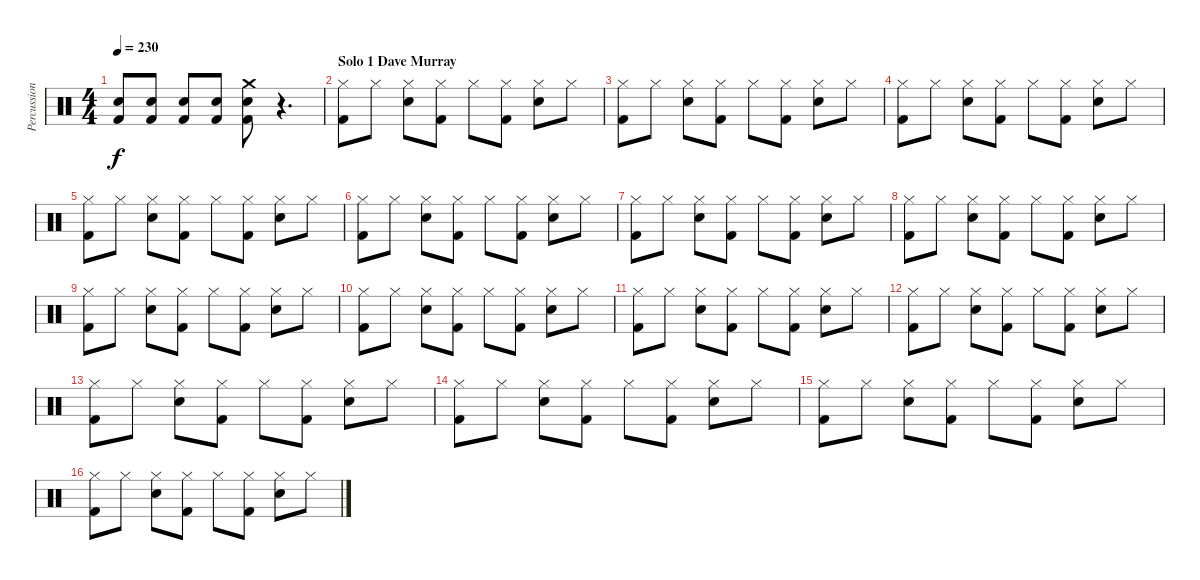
\track ("Percussion" "Percussion") {instrument percussion}
\staff {score}
\articulation defaults
\ts (4 4)
\tempo 230
\clef neutral
\ks c
("Kick (hit) 2" "Snare (hit) 2").8{dy f} ("Kick (hit) 2" "Snare (hit) 2").8 ("Kick (hit) 2" "Snare (hit) 2").8 ("Kick (hit) 2" "Snare (hit) 2").8 ("Kick (hit) 2" "Snare (hit) 2" "Crash medium (hit)").8 r.4{d} |
\section ("" "Solo 1 Dave Murray")
("Kick (hit) 2" "Hi-Hat (closed)").8 "Hi-Hat (closed)".8 ("Snare (hit) 2" "Hi-Hat (closed)").8 ("Kick (hit) 2" "Hi-Hat (closed)").8 "Hi-Hat (closed)".8 ("Kick (hit) 2" "Hi-Hat (closed)").8 ("Snare (hit) 2" "Hi-Hat (closed)").8 "Hi-Hat (closed)".8 |
("Kick (hit) 2" "Hi-Hat (closed)").8 "Hi-Hat (closed)".8 ("Snare (hit) 2" "Hi-Hat (closed)").8 ("Kick (hit) 2" "Hi-Hat (closed)").8 "Hi-Hat (closed)".8 ("Kick (hit) 2" "Hi-Hat (closed)").8 ("Snare (hit) 2" "Hi-Hat (closed)").8 "Hi-Hat (closed)".8 |
("Kick (hit) 2" "Hi-Hat (closed)").8 "Hi-Hat (closed)".8 ("Snare (hit) 2" "Hi-Hat (closed)").8 ("Kick (hit) 2" "Hi-Hat (closed)").8 "Hi-Hat (closed)".8 ("Kick (hit) 2" "Hi-Hat (closed)").8 ("Snare (hit) 2" "Hi-Hat (closed)").8 "Hi-Hat (closed)".8 |
("Kick (hit) 2" "Hi-Hat (closed)").8 "Hi-Hat (closed)".8 ("Snare (hit) 2" "Hi-Hat (closed)").8 ("Kick (hit) 2" "Hi-Hat (closed)").8 "Hi-Hat (closed)".8 ("Kick (hit) 2" "Hi-Hat (closed)").8 ("Snare (hit) 2" "Hi-Hat (closed)").8 "Hi-Hat (closed)".8 |
("Kick (hit) 2" "Hi-Hat (closed)").8 "Hi-Hat (closed)".8 ("Snare (hit) 2" "Hi-Hat (closed)").8 ("Kick (hit) 2" "Hi-Hat (closed)").8 "Hi-Hat (closed)".8 ("Kick (hit) 2" "Hi-Hat (closed)").8 ("Snare (hit) 2" "Hi-Hat (closed)").8 "Hi-Hat (closed)".8 |
("Kick (hit) 2" "Hi-Hat (closed)").8 "Hi-Hat (closed)".8 ("Snare (hit) 2" "Hi-Hat (closed)").8 ("Kick (hit) 2" "Hi-Hat (closed)").8 "Hi-Hat (closed)".8 ("Kick (hit) 2" "Hi-Hat (closed)").8 ("Snare (hit) 2" "Hi-Hat (closed)").8 "Hi-Hat (closed)".8 |
("Kick (hit) 2" "Hi-Hat (closed)").8 "Hi-Hat (closed)".8 ("Snare (hit) 2" "Hi-Hat (closed)").8 ("Kick (hit) 2" "Hi-Hat (closed)").8 "Hi-Hat (closed)".8 ("Kick (hit) 2" "Hi-Hat (closed)").8 ("Snare (hit) 2" "Hi-Hat (closed)").8 "Hi-Hat (closed)".8 |
("Kick (hit) 2" "Hi-Hat (closed)").8 "Hi-Hat (closed)".8 ("Snare (hit) 2" "Hi-Hat (closed)").8 ("Kick (hit) 2" "Hi-Hat (closed)").8 "Hi-Hat (closed)".8 ("Kick (hit) 2" "Hi-Hat (closed)").8 ("Snare (hit) 2" "Hi-Hat (closed)").8 "Hi-Hat (closed)".8 |
("Kick (hit) 2" "Hi-Hat (closed)").8 "Hi-Hat (closed)".8 ("Snare (hit) 2" "Hi-Hat (closed)").8 ("Kick (hit) 2" "Hi-Hat (closed)").8 "Hi-Hat (closed)".8 ("Kick (hit) 2" "Hi-Hat (closed)").8 ("Snare (hit) 2" "Hi-Hat (closed)").8 "Hi-Hat (closed)".8 |
("Kick (hit) 2" "Hi-Hat (closed)").8 "Hi-Hat (closed)".8 ("Snare (hit) 2" "Hi-Hat (closed)").8 ("Kick (hit) 2" "Hi-Hat (closed)").8 "Hi-Hat (closed)".8 ("Kick (hit) 2" "Hi-Hat (closed)").8 ("Snare (hit) 2" "Hi-Hat (closed)").8 "Hi-Hat (closed)".8 |
("Kick (hit) 2" "Hi-Hat (closed)").8 "Hi-Hat (closed)".8 ("Snare (hit) 2" "Hi-Hat (closed)").8 ("Kick (hit) 2" "Hi-Hat (closed)").8 "Hi-Hat (closed)".8 ("Kick (hit) 2" "Hi-Hat (closed)").8 ("Snare (hit) 2" "Hi-Hat (closed)").8 "Hi-Hat (closed)".8 |
("Kick (hit) 2" "Hi-Hat (closed)").8 "Hi-Hat (closed)".8 ("Snare (hit) 2" "Hi-Hat (closed)").8 ("Kick (hit) 2" "Hi-Hat (closed)").8 "Hi-Hat (closed)".8 ("Kick (hit) 2" "Hi-Hat (closed)").8 ("Snare (hit) 2" "Hi-Hat (closed)").8 "Hi-Hat (closed)".8 |
("Kick (hit) 2" "Hi-Hat (closed)").8 "Hi-Hat (closed)".8 ("Snare (hit) 2" "Hi-Hat (closed)").8 ("Kick (hit) 2" "Hi-Hat (closed)").8 "Hi-Hat (closed)".8 ("Kick (hit) 2" "Hi-Hat (closed)").8 ("Snare (hit) 2" "Hi-Hat (closed)").8 "Hi-Hat (closed)".8 |
("Kick (hit) 2" "Hi-Hat (closed)").8 "Hi-Hat (closed)".8 ("Snare (hit) 2" "Hi-Hat (closed)").8 ("Kick (hit) 2" "Hi-Hat (closed)").8 "Hi-Hat (closed)".8 ("Kick (hit) 2" "Hi-Hat (closed)").8 ("Snare (hit) 2" "Hi-Hat (closed)").8 "Hi-Hat (closed)".8 |
("Kick (hit) 2" "Hi-Hat (closed)").8 "Hi-Hat (closed)".8 ("Snare (hit) 2" "Hi-Hat (closed)").8 ("Kick (hit) 2" "Hi-Hat (closed)").8 "Hi-Hat (closed)".8 ("Kick (hit) 2" "Hi-Hat (closed)").8 ("Snare (hit) 2" "Hi-Hat (closed)").8 "Hi-Hat (closed)".8
